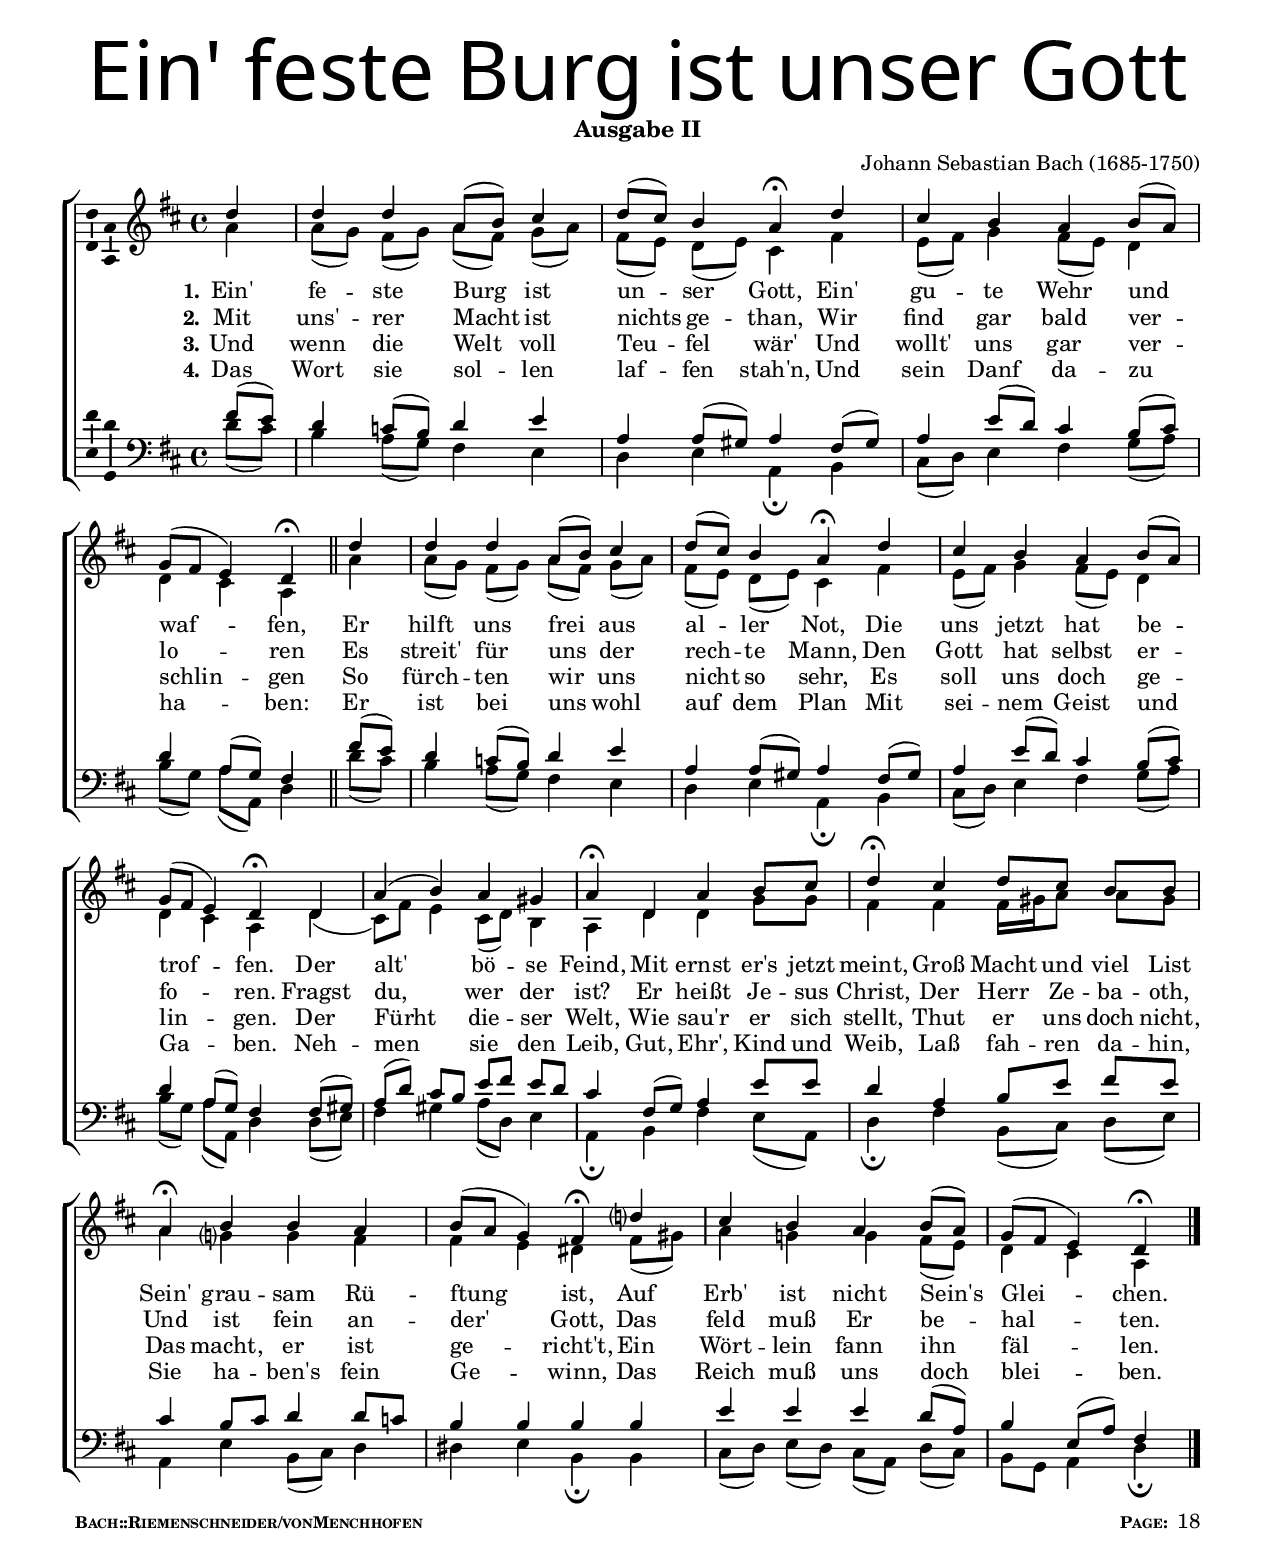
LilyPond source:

\version "2.19.28"

%%%%%%%%%%%%%%%%%%%%%%%%%%%%%%%%
% Template File cobbled together by Zack von Menchhofen 
%
% http://www.zacheryv.com
% http://www.choirmaster.ca
% http://www.choir.space
%
%
% Feel Free to Use
%
%%%%%%%%%%%%%%%%%%%%%%%%%%%%%%%%

\header {
  %title = "Title"
  %subtitle = "Subtitle"
  composer = "Johann Sebastian Bach (1685-1750)"
  title = \markup { \override #'(font-name . "KaiserzeitGotisch") \fontsize #8 { "Ein' feste Burg ist unser Gott"}}
  subtitle = "Ausgabe II"
  %Make a Crown
  %title = \markup {   \override #'(font-name . "IntellectaCrowns") \fontsize #10 {
  %       Y
  %}}
  %Make a pretty border at the bottom
  %copyright = \markup {\override #'(font-name . "IntellectaHeraldics") \fontsize #13 {      "yyyyyy"    }}
  % Remove default LilyPond tagline
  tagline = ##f
}

%#(set! paper-alist (cons '("halfLegal" . (cons (* 8.5 in) (* 9 in))) paper-alist))
#(set-global-staff-size 18)

\paper {
  #(set-paper-size "letter")
  page-break = #ly:minimal-breaking
   #(include-special-characters)
  %between-system-space = 10\mm
  two-sided = true
  top-margin = .5\in
  bottom-margin = .5\in 
  %inner-margin = 1\in
  left-margin = .5\in
  right-margin = .5\in
  %outer-margin = 0.5\in
  page-count = #1
  %between-system-space = 20\mm
  first-page-number = #18
  print-first-page-number =  ##t
  oddHeaderMarkup = \markup \fill-line { " "  }
  evenHeaderMarkup = \markup \fill-line { " "  }
  oddFooterMarkup = \markup { 
                        \fill-line {
                          \line {   \tiny \bold \smallCaps "Bach::Riemenschneider/vonMenchhofen "    }
                          \line { \tiny \bold \smallCaps "Page: "   \on-the-fly #print-page-number-check-first \fromproperty #'page:page-number-string } 
                        } 
                      }
  evenFooterMarkup = \markup { 
                        \fill-line {
                          \line { \tiny \bold \smallCaps "Bach::Riemenschneider/vonMenchhofen"  }
                          \line { \tiny \bold \smallCaps  "    Page: "   \on-the-fly #print-page-number-check-first \fromproperty #'page:page-number-string  } 
                        } 
                      }
}

\layout {
  \context {
    \Score
    \remove "Bar_number_engraver"
  }
  \context {
    \Voice
    \consists "Melody_engraver"
    \override Stem #'neutral-direction = #'()
  }
}

global = {
  \key d \major
  \time 4/4
  \partial 4
}

soprano = \relative c'' {
  \global
  % Music follows here.
  d4 d d a8( b) cis4 d8( cis) b4 a\fermata
  d cis b a b8( a) g( fis e4) d\fermata \bar "||"
  d'4 d d a8( b) cis4 d8( cis) b4 a\fermata
  d cis b a b8( a) g( fis e4) d\fermata
  d a'( b) a gis a\fermata d, a' b8 cis d4\fermata
  cis d8[ cis] b b a4\fermata  b b a b8( a g4) fis\fermata
  d'? cis b a b8( a) g( fis e4) d\fermata \bar "|."
}

alto = \relative c' {
  \global
  % Music follows here.
  a'4 a8[( g)] fis[( g)] a[( fis)] g[( a)] fis[( e)] d[( e)] cis4 fis 
  e8( fis) g4 fis8[( e)] d4 d cis a 
  a'4 a8[( g)] fis[( g)] a[( fis)] g[( a)] fis[( e)] d[( e)] cis4 fis 
  e8( fis) g4 fis8[( e)] d4 d cis a
  d( cis8) fis e4 cis8( d) b4 a d d g8 g fis4 fis fis16 gis a8 a gis a4
  g? g fis fis e dis fis8( gis) a4 g! g fis8( e) d4 cis a
}

tenor = \relative c' {
  \global
  % Music follows here.
  fis8( e) d4 c!8( b) d4 e a, a8( gis) a4 
  fis8( gis) a4 e'8( d) cis4 b8( cis) d4 a8( g) fis4
  fis'8( e) d4 c!8( b) d4 e a, a8( gis) a4 
  fis8( gis) a4 e'8( d) cis4 b8( cis) d4 a8( g) fis4
  fis8( gis) a[( d)] cis[ b] e[ fis] e[ d] cis4 fis,8( g) a4 e'8 e 
  d4 a b8[ e] fis[ e] cis4 b8[ cis] d4 d8[ c!] b4 b b b e e e d8( a) 
  b4 e,8( a) fis4
}

bass = \relative c {
  \global
  % Music follows here.
  d'8( cis) b4 a8( g) fis4 e d e a,_\fermata 
  b cis8( d) e4 fis g8( a) b[( g)] a( a,) d4 
  d'8( cis) b4 a8( g) fis4 e d e a,_\fermata 
  b cis8( d) e4 fis g8( a) b[( g)] a( a,) d4
  d8( e) fis4 gis a8[( d,)] e4 a,_\fermata
  b fis' e8( a,) d4_\fermata fis b,8[( cis)] d( e) a,4 e' b8( cis) d4 
  dis e b_\fermata b cis8[( d)] e( d) cis[( a)] d( cis) b g a4 d_\fermata
}

verseOne = \lyricmode {
  \set stanza = "1."
  % Lyrics follow here.
  Ein' fe -- ste Burg ist un -- ser Gott, 
  Ein' gu -- te Wehr und waf -- fen, 
  
  Er hilft uns frei aus al -- ler Not, 
  Die uns jetzt hat be -- trof -- fen.
  
  Der alt' bö -- se Feind, 
  Mit ernst er's jetzt meint, 
  Groß Macht und viel List 
  Sein' grau -- sam Rü -- ftung ist, 
  Auf Erb' ist nicht Sein's Glei -- chen.
}

verseTwo = \lyricmode {
  \set stanza = "2."
  % Lyrics follow here.
  Mit uns' -- rer Macht ist nichts ge -- than, 
  Wir find gar bald ver -- lo -- ren
  Es streit' für uns der rech -- te Mann, 
  Den Gott hat selbst er -- fo -- ren. 
  Fragst du, wer der ist?
  Er heißt Je -- sus Christ, 
  Der Herr Ze -- ba -- oth, 
  Und ist fein an -- der' Gott, 
  Das feld muß Er be -- hal -- ten.
}

verseThree = \lyricmode {
  \set stanza = "3."
  % Lyrics follow here.
  Und wenn die Welt voll Teu -- fel wär' 
  Und wollt' uns gar ver -- schlin -- gen
  
  So fürch -- ten wir uns nicht so sehr, 
  Es soll uns doch ge -- lin -- gen. 
  
  Der Fürht die -- ser Welt, 
  Wie sau'r er sich stellt,
  
  Thut er uns doch nicht, 
  Das macht, er ist ge -- richt't, 
  Ein Wört -- lein fann ihn fäl -- len.
}

verseFour = \lyricmode {
  \set stanza = "4."
  % Lyrics follow here.
  Das Wort sie sol -- len laf -- fen stah'n, 
  Und sein Danf da -- zu ha -- ben: 
  
  Er ist bei uns wohl auf dem Plan
  Mit sei -- nem Geist und Ga -- ben. 
  
  Neh -- men sie den Leib, 
  Gut, Ehr', Kind und Weib, 
  Laß fah -- ren da -- hin, 
  
  Sie ha -- ben's fein Ge -- winn, 
  Das Reich muß uns doch blei -- ben.
}

figBass = \figuremode {
  \global
  % Figures follow here.
  %<5 3>1
}

choirPart = \new ChoirStaff <<
  \new Staff \with {
    %instrumentName = \markup \center-column { "S." "A." }
  } <<
    \new Voice = "soprano" \with {
      \consists "Ambitus_engraver"
    } { \voiceOne \soprano }
    \new Voice = "alto" \with {
      \consists "Ambitus_engraver"
      \override Ambitus #'X-offset = #2.0
    } { \voiceTwo \alto }
  >>
  \new Lyrics \with {
    \override VerticalAxisGroup #'staff-affinity = #CENTER
  } \lyricsto "soprano" \verseOne
  \new Lyrics \with {
    \override VerticalAxisGroup #'staff-affinity = #CENTER
  } \lyricsto "soprano" \verseTwo
  \new Lyrics \with {
    \override VerticalAxisGroup #'staff-affinity = #CENTER
  } \lyricsto "soprano" \verseThree
  \new Lyrics \with {
    \override VerticalAxisGroup #'staff-affinity = #CENTER
  } \lyricsto "soprano" \verseFour
  \new Staff \with {
    %instrumentName = \markup \center-column { "T." "B." }
  } <<
    \clef bass
    \new Voice = "tenor" \with {
      \consists "Ambitus_engraver"
    } { \voiceOne \tenor }
    \new Voice = "bass" \with {
      \consists "Ambitus_engraver"
      \override Ambitus #'X-offset = #2.0
    } { \voiceTwo \bass }
  >>
>>

bassFiguresPart = \new FiguredBass \figBass

\score {
  <<
    \choirPart
    \bassFiguresPart
  >>
  \layout {
    indent = 0
  }
}

%%%%%%%%%%% USE THIS SECTION FOR TWO COLUMN TEXT BELOW MUSIC
%
%#(define-markup-command (columns layout props args) (markup-list?)
%   (let ((line-width (/ (chain-assoc-get 'line-width props
%                         (ly:output-def-lookup layout 'line-width))
%                        (max (length args) 1))))
%     (interpret-markup layout props
%       (make-line-markup (map (lambda (line)
%                                (markup #:pad-to-box `(0 . ,line-width) '(0 . 0)
%                                  #:override `(line-width . ,line-width)
%                                  line))
%                               args)))))
%
%\markup {
%  \fill-line { 
%     \line { 
%       \override #'(font-name . "IntellectaHeraldics") \fontsize #20 {
%         b
%       }
%     }
%  }
%}

%\markup \abs-fontsize #12 {\null}
%\markup \abs-fontsize #17 {{\concat {\smallCaps "Ein Feste Burg ist Unser Gott "}}}
%\markup \abs-fontsize #17 {{\concat {
% \italic {"(A Mighty Fortress is our God)"}}}}
%\markup \abs-fontsize #12 {\null}
%\markup \abs-fontsize #12 {\null}
%\markup \abs-fontsize #12 {\null}
%\markup 
%  \abs-fontsize #11  {
%    \wordwrap  { \justify {
%      In his book, \italic {Bach: Music in the Castle of Heaven,} Sir John Eliot Gardner shares a story of the Bach family.  Bach's whole family were musicians.  They would often get together for huge family affairs-Dinners and Picnics.  Apparently, the Bach family loved to sing "bawldy" drinking songs.  But being a good and faithful Lutheran family, they would often also sing hymns together. So I had to include the most famous of all the German hymns!}
%      }
%    }	   
%\markup \abs-fontsize #12 {\null}
%\markup \abs-fontsize #12 {\null}
%\markup \abs-fontsize #12 {\null}
%\markup \abs-fontsize #12 \fill-line {\smallCaps { "- Translation -"} }
%\markup \abs-fontsize #12 {\null}
%\markup { \columns {
%  \column { 
%    \override #'(font-name . "PlakatFraktur") {
%    \wordwrap  { \justify {
%        "Ein' feste Burg ist unser Gott, Ein' gute Wehr und" 
%        "waffen, Er hilft uns frei aus aller Not, Die uns jetzt" 
%        "hat betroffen. Der alt' böse Feind, Mit ernst er's "
%        "jetzt meint, Groß Macht und viel List Sein' grausam" 
%        "Rüftung ist, Auf Erb' ist nicht Sein's Gleichen." 
%    }}  
%    }
%  }
%  \column \abs-fontsize #10 { 
%    \wordwrap  { \justify {
%      "A mighty fortress is our God, A bulwark "
%      "never failing, He helps us free from " 
%      "every need that affects us. The old evil" 
%      "enemy, thinks he's now a great power and" 
%      "much cunning - His cruelty has is not "
%      "an equal."
%    }}
%  }
%}
%}
%\markup \abs-fontsize #12 {\null}
%\markup \abs-fontsize #12 {\null}
%\markup \abs-fontsize #12 {\null}
%\markup { \columns {
%  \column { 
%    \override #'(font-name . "PlakatFraktur")  {
%    \wordwrap  { \justify {
%        "Mit uns'rer Macht ist nichts gethan, Wir find gar" 
%        "bald verloren, Es streit' für uns der rechte Mann,"
%        "Den Gott hat selbst erforen. Fragst du, wer der" 
%        "ist? Er heißt Jesus Christ, Der Herr Zebaoth,"
%        "Und ist fein ander' Gott, Das feld"
%        "muß Er behalten." 
%    }}  
%    }
%  }
%  \column \abs-fontsize #10 { 
%    \wordwrap  { \justify {
%      "With our power nothing is done, we find we are"
%      "lost. For us the right man is on our side,"
%      "whom God Himself has given. Ask you who is"
%      "He? His name is Jesus Christ, the Lord of"
%      "Hosts, and He must win the battle."
%    }}
%  }
%}
%}
